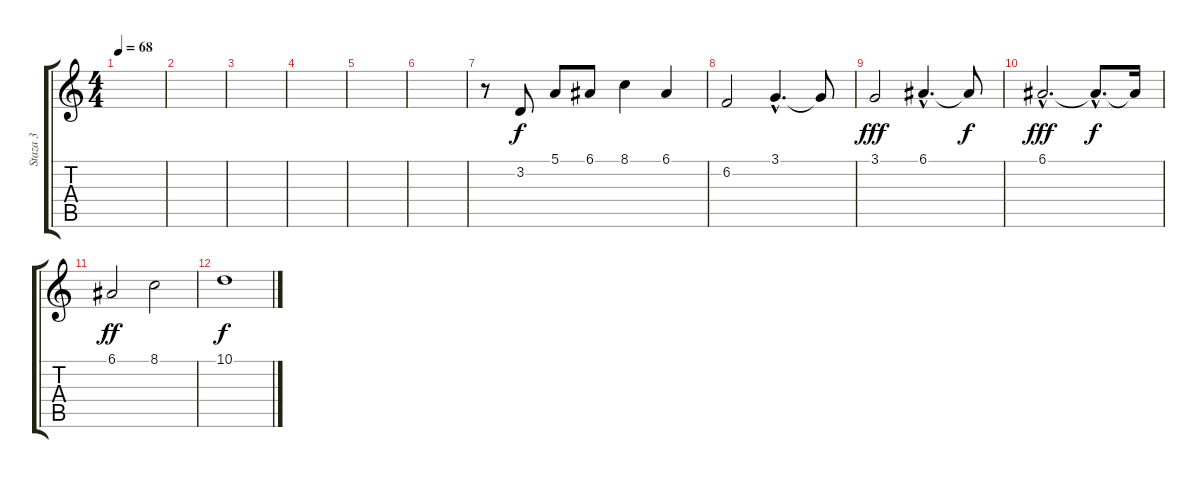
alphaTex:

\track ("Staza 3" "Staza 3") {instrument stringensemble1}
\staff {score tabs}
\tuning (E4 B3 G3 D3 A2 E2) {hide}
\ts (4 4)
\tempo 68
\clef g2
\ks c
|
|
|
|
|
|
r.8 3.2.8 5.1.8 6.1.8 8.1.4 6.1.4 |
6.2.2 3.1{hac}.4{d} 3.1{t}.8{dy f} |
3.1.2{dy fff} 6.1{hac}.4{d} 6.1{t}.8{dy f} |
6.1{hac}.2{d dy fff} 6.1{hac t}.8{d dy f} 6.1{t}.16 |
6.1.2{dy ff} 8.1.2 |
10.1.1{dy f}
